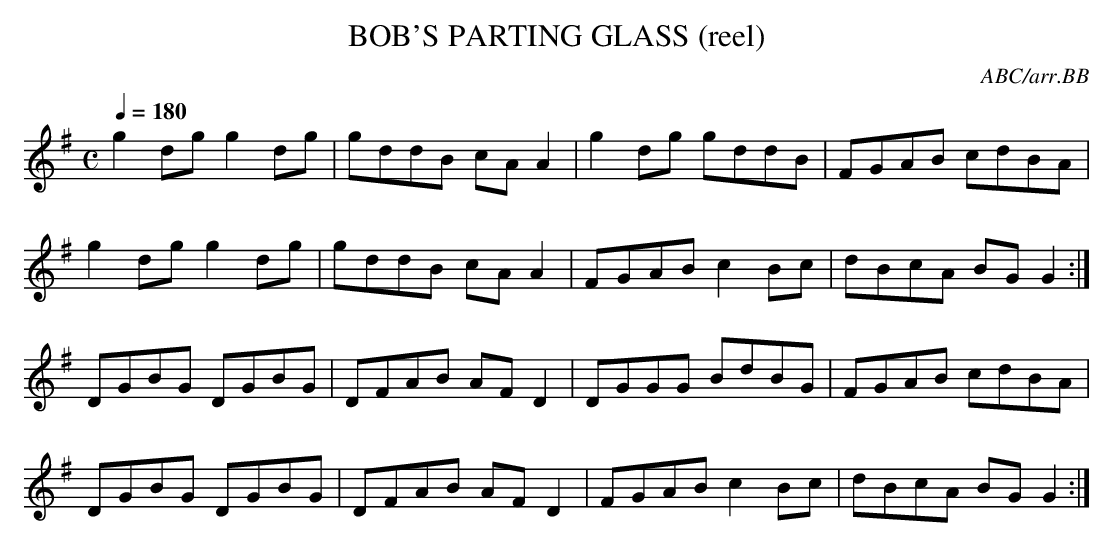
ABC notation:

X:1
T:BOB'S PARTING GLASS (reel)
C:ABC/arr.BB
Q:1/4=180
M:C
L:1/8
K:G
g2dg g2dg|gddB cAA2|g2dg gddB|FGAB cdBA|
g2dg g2dg|gddB cAA2|FGAB c2Bc|dBcA BGG2 :|
DGBG DGBG|DFAB AFD2|DGGG BdBG|FGAB cdBA|
DGBG DGBG|DFAB AFD2|FGAB c2Bc|dBcA BGG2 :|
